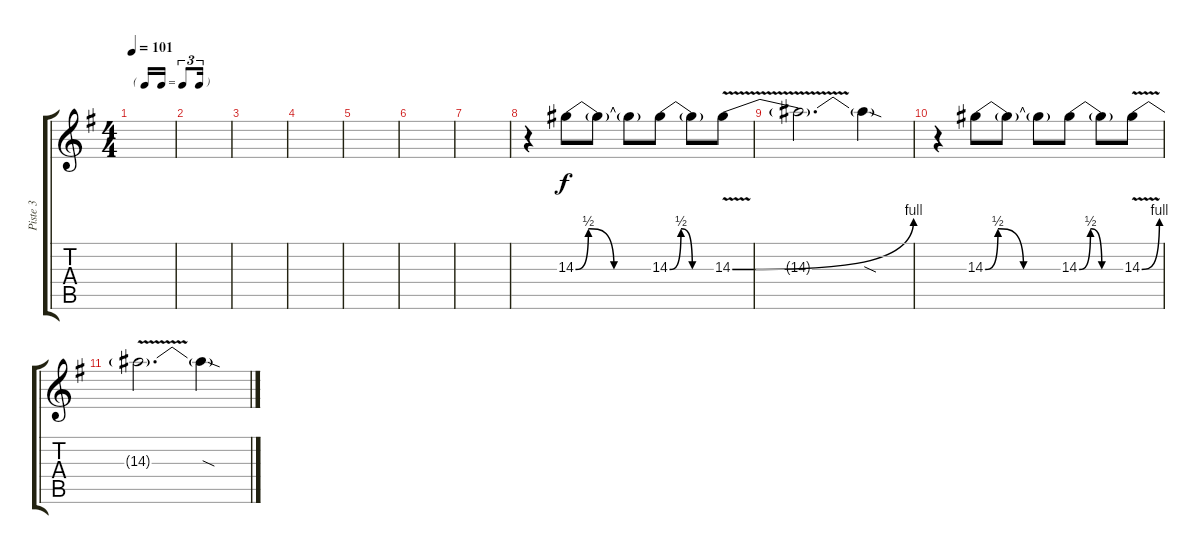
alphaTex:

\track ("Piste 3" "Piste 3") {instrument distortionguitar}
\staff {score tabs}
\tuning (Eb4 Bb3 Gb3 Db3 Ab2 Eb2) {hide}
\ts (4 4)
\tf triplet16th
\tempo 101
\clef g2
\ks g
|
|
|
|
|
|
|
r.4 14.3{be (custom 0 0 10 2 30 0 60 0)}.8 14.3{t}.8 14.3{t}.8 14.3{be (custom 0 0 15 2 30 0 60 0)}.8 14.3{t}.8 14.3{be (bend 0 0 60 4) v}.8 |
14.3{t}.2{d} 14.3{sod t}.4 |
r.4 14.3{be (custom 0 0 10 2 30 0 60 0)}.8 14.3{t}.8 14.3{t}.8 14.3{be (custom 0 0 15 2 30 0 60 0)}.8 14.3{t}.8 14.3{be (bend 0 0 60 4) v}.8 |
14.3{t}.2{d} 14.3{sod t}.4
